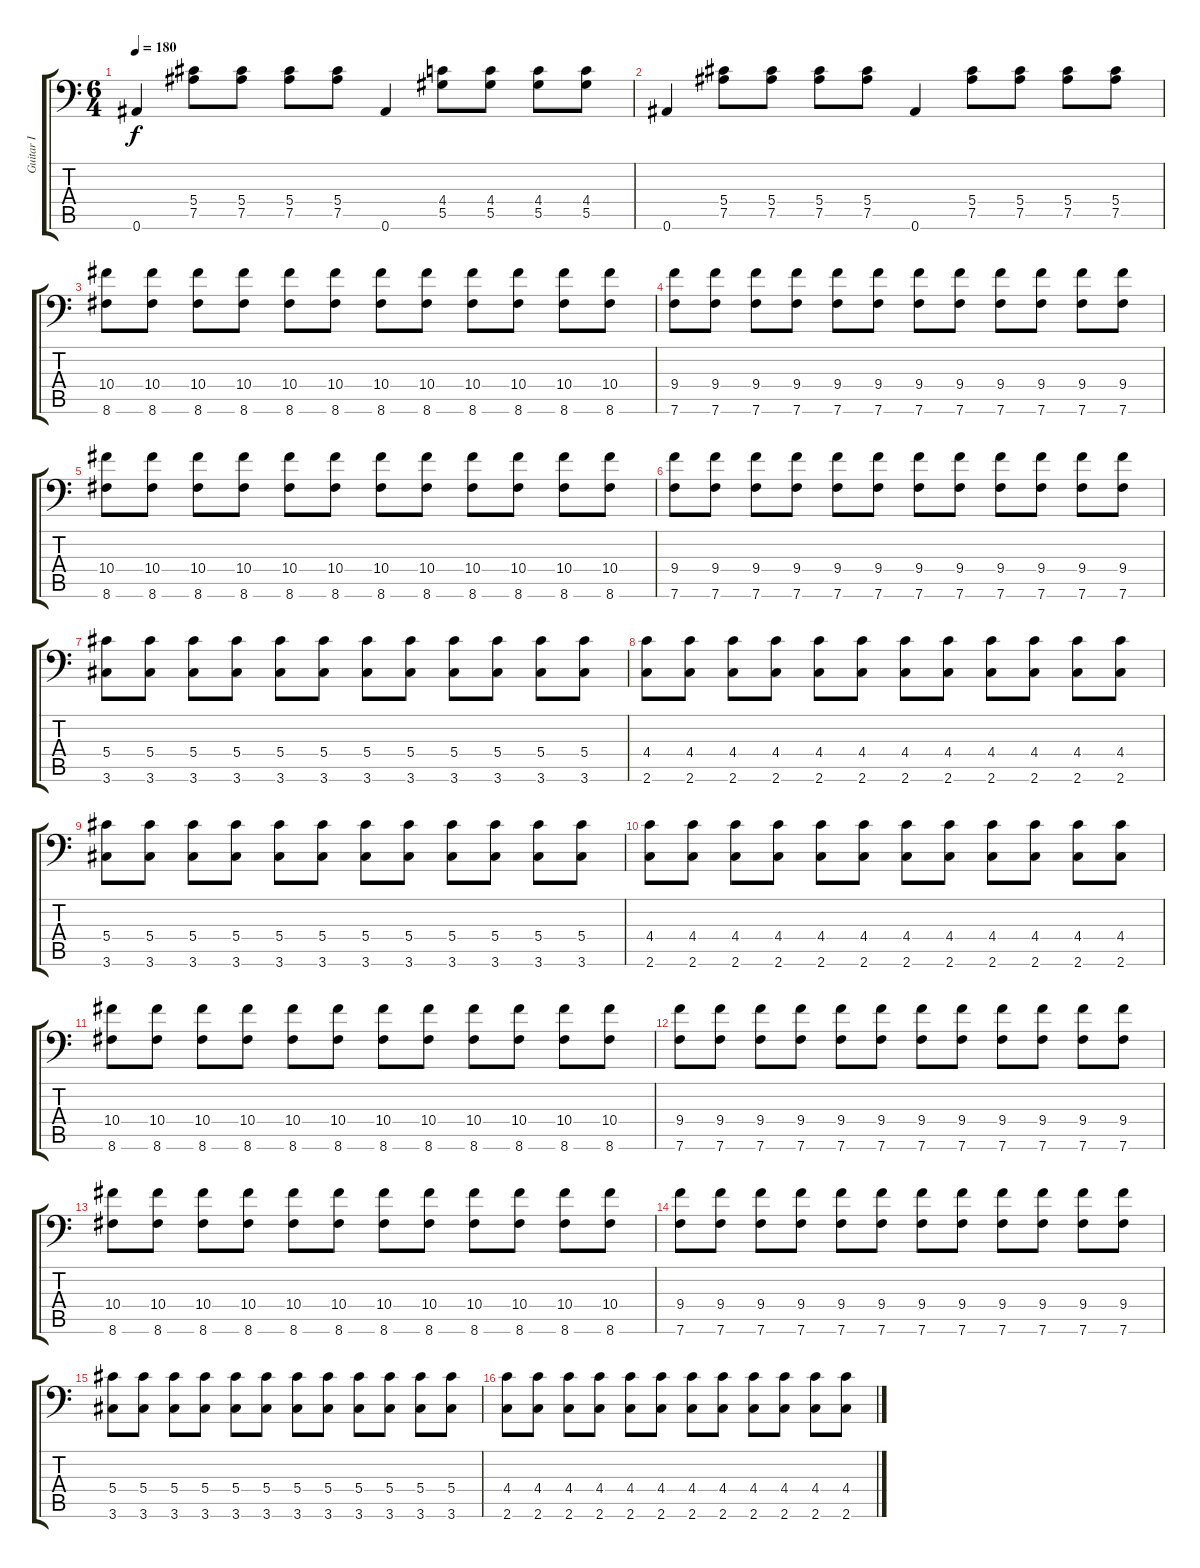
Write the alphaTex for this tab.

\track ("Guitar I" "Guitar I") {instrument distortionguitar}
\staff {score tabs}
\tuning (Bb3 F3 Db3 Ab2 Eb2 Bb1) {hide}
\ts (6 4)
\tempo 180
\clef f4
\ks c
0.6.4{dy f} (5.4 7.5).8 (5.4 7.5).8 (5.4 7.5).8 (5.4 7.5).8 0.6.4 (4.4 5.5).8 (4.4 5.5).8 (4.4 5.5).8 (4.4 5.5).8 |
0.6.4 (5.4 7.5).8 (5.4 7.5).8 (5.4 7.5).8 (5.4 7.5).8 0.6.4 (5.4 7.5).8 (5.4 7.5).8 (5.4 7.5).8 (5.4 7.5).8 |
(10.4 8.6).8 (10.4 8.6).8 (10.4 8.6).8 (10.4 8.6).8 (10.4 8.6).8 (10.4 8.6).8 (10.4 8.6).8 (10.4 8.6).8 (10.4 8.6).8 (10.4 8.6).8 (10.4 8.6).8 (10.4 8.6).8 |
(9.4 7.6).8 (9.4 7.6).8 (9.4 7.6).8 (9.4 7.6).8 (9.4 7.6).8 (9.4 7.6).8 (9.4 7.6).8 (9.4 7.6).8 (9.4 7.6).8 (9.4 7.6).8 (9.4 7.6).8 (9.4 7.6).8 |
(10.4 8.6).8 (10.4 8.6).8 (10.4 8.6).8 (10.4 8.6).8 (10.4 8.6).8 (10.4 8.6).8 (10.4 8.6).8 (10.4 8.6).8 (10.4 8.6).8 (10.4 8.6).8 (10.4 8.6).8 (10.4 8.6).8 |
(9.4 7.6).8 (9.4 7.6).8 (9.4 7.6).8 (9.4 7.6).8 (9.4 7.6).8 (9.4 7.6).8 (9.4 7.6).8 (9.4 7.6).8 (9.4 7.6).8 (9.4 7.6).8 (9.4 7.6).8 (9.4 7.6).8 |
(5.4 3.6).8 (5.4 3.6).8 (5.4 3.6).8 (5.4 3.6).8 (5.4 3.6).8 (5.4 3.6).8 (5.4 3.6).8 (5.4 3.6).8 (5.4 3.6).8 (5.4 3.6).8 (5.4 3.6).8 (5.4 3.6).8 |
(4.4 2.6).8 (4.4 2.6).8 (4.4 2.6).8 (4.4 2.6).8 (4.4 2.6).8 (4.4 2.6).8 (4.4 2.6).8 (4.4 2.6).8 (4.4 2.6).8 (4.4 2.6).8 (4.4 2.6).8 (4.4 2.6).8 |
(5.4 3.6).8 (5.4 3.6).8 (5.4 3.6).8 (5.4 3.6).8 (5.4 3.6).8 (5.4 3.6).8 (5.4 3.6).8 (5.4 3.6).8 (5.4 3.6).8 (5.4 3.6).8 (5.4 3.6).8 (5.4 3.6).8 |
(4.4 2.6).8 (4.4 2.6).8 (4.4 2.6).8 (4.4 2.6).8 (4.4 2.6).8 (4.4 2.6).8 (4.4 2.6).8 (4.4 2.6).8 (4.4 2.6).8 (4.4 2.6).8 (4.4 2.6).8 (4.4 2.6).8 |
(10.4 8.6).8 (10.4 8.6).8 (10.4 8.6).8 (10.4 8.6).8 (10.4 8.6).8 (10.4 8.6).8 (10.4 8.6).8 (10.4 8.6).8 (10.4 8.6).8 (10.4 8.6).8 (10.4 8.6).8 (10.4 8.6).8 |
(9.4 7.6).8 (9.4 7.6).8 (9.4 7.6).8 (9.4 7.6).8 (9.4 7.6).8 (9.4 7.6).8 (9.4 7.6).8 (9.4 7.6).8 (9.4 7.6).8 (9.4 7.6).8 (9.4 7.6).8 (9.4 7.6).8 |
(10.4 8.6).8 (10.4 8.6).8 (10.4 8.6).8 (10.4 8.6).8 (10.4 8.6).8 (10.4 8.6).8 (10.4 8.6).8 (10.4 8.6).8 (10.4 8.6).8 (10.4 8.6).8 (10.4 8.6).8 (10.4 8.6).8 |
(9.4 7.6).8 (9.4 7.6).8 (9.4 7.6).8 (9.4 7.6).8 (9.4 7.6).8 (9.4 7.6).8 (9.4 7.6).8 (9.4 7.6).8 (9.4 7.6).8 (9.4 7.6).8 (9.4 7.6).8 (9.4 7.6).8 |
(5.4 3.6).8 (5.4 3.6).8 (5.4 3.6).8 (5.4 3.6).8 (5.4 3.6).8 (5.4 3.6).8 (5.4 3.6).8 (5.4 3.6).8 (5.4 3.6).8 (5.4 3.6).8 (5.4 3.6).8 (5.4 3.6).8 |
(4.4 2.6).8 (4.4 2.6).8 (4.4 2.6).8 (4.4 2.6).8 (4.4 2.6).8 (4.4 2.6).8 (4.4 2.6).8 (4.4 2.6).8 (4.4 2.6).8 (4.4 2.6).8 (4.4 2.6).8 (4.4 2.6).8
